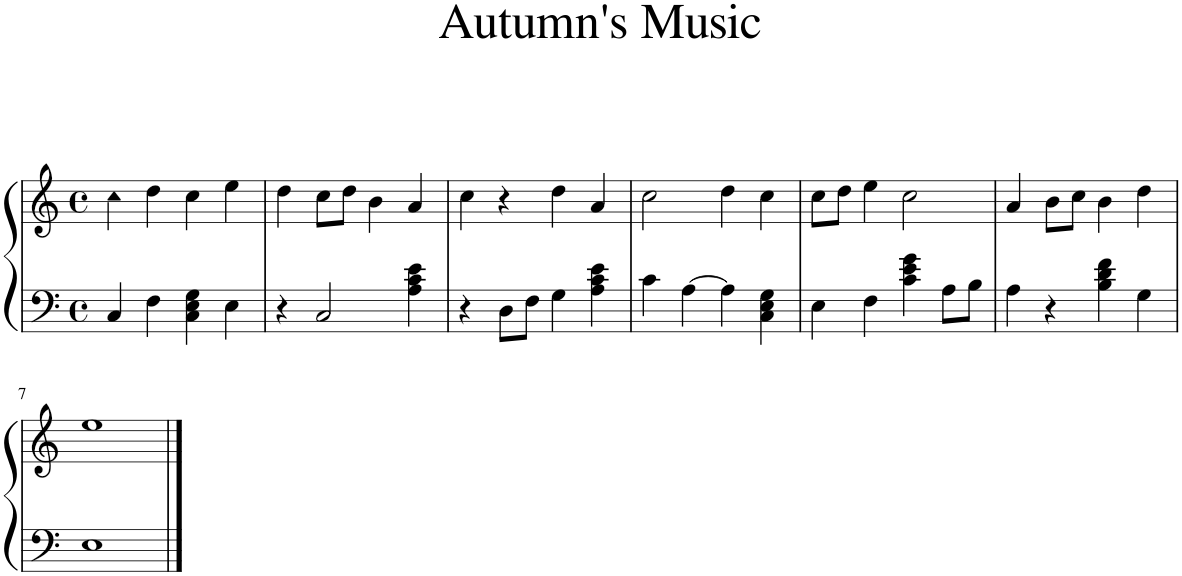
**kern	**kern
*part1	*part1
*staff2	*staff1
*I"Piano	*
*I'Pno.	*
*clefF4	*clefG2
*k[]	*k[]
*M4/4	*M4/4
*met(c)	*met(c)
=1	=1
4C/	4cc\
4F\	4dd\
4C\ 4E\ 4G\	4cc\
4E\	4ee\
=2	=2
4r	4dd\
2C/	8cc\L
.	8dd\J
.	4b\
4A\ 4c\ 4e\	4a/
=3	=3
4r	4cc\
8D\L	4r
8F\J	.
4G\	4dd\
4A\ 4c\ 4e\	4a/
=4	=4
4c\	2cc\
[4A\	.
4A\]	4dd\
4C\ 4E\ 4G\	4cc\
=5	=5
4E\	8cc\L
.	8dd\J
4F\	4ee\
4c\ 4e\ 4g\	2cc\
8A\L	.
8B\J	.
=6	=6
4A\	4a/
4r	8b\L
.	8cc\J
4B\ 4d\ 4f\	4b\
4G\	4dd\
!!LO:LB:g=z
=7	=7
1E	1ee
==	==
*-	*-
